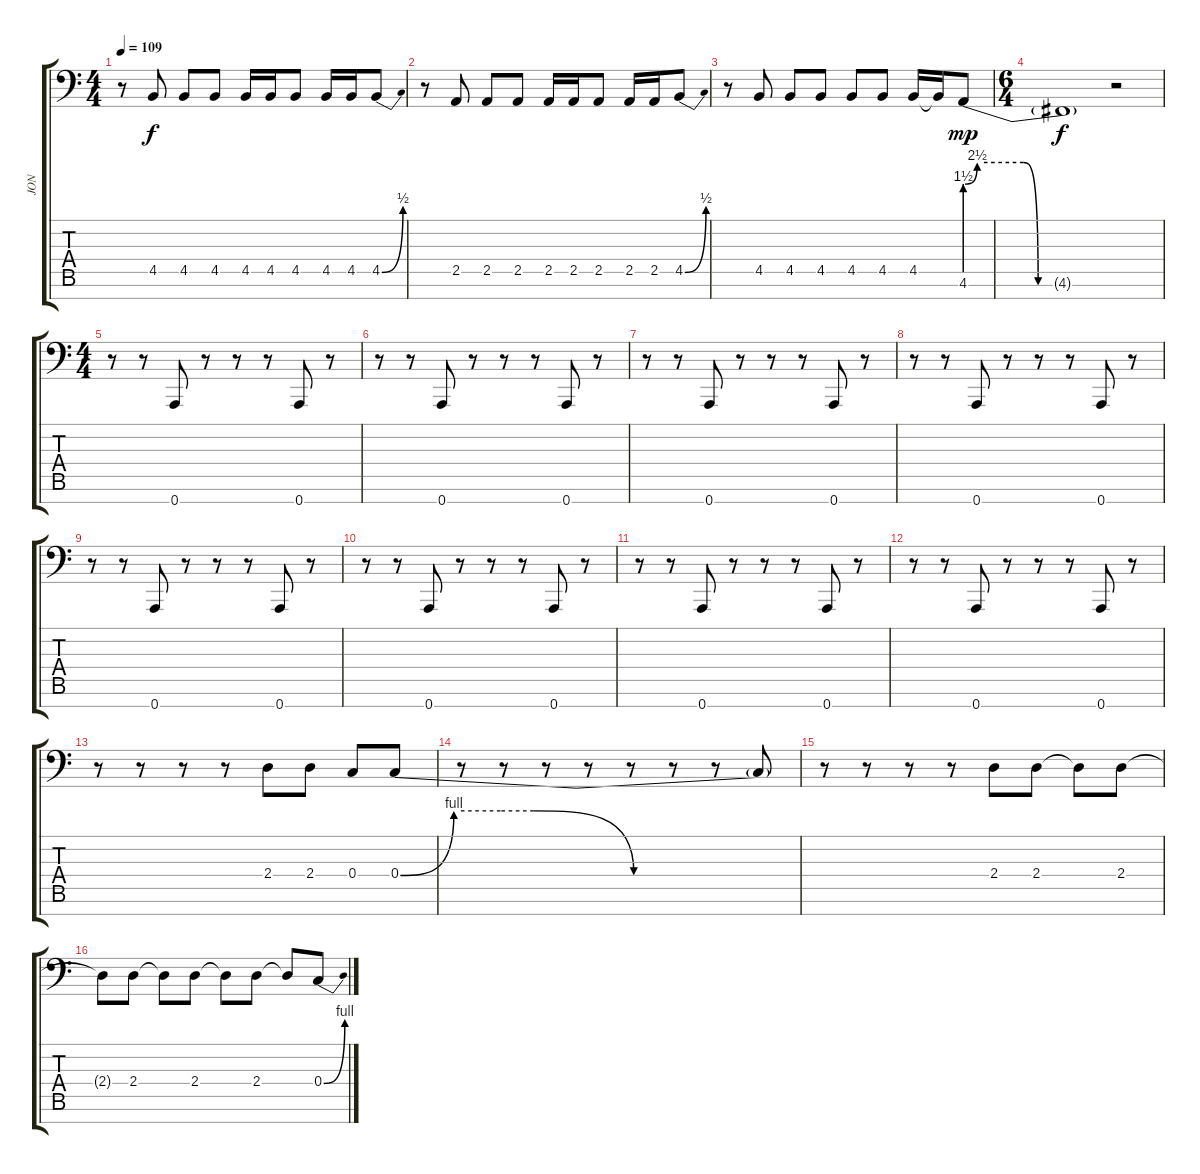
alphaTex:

\track ("JON" "JON") {instrument tenorsax}
\staff {score tabs}
\tuning (D4 A3 F3 C3 G2 D2 A1) {hide}
\ts (4 4)
\tempo 109
\clef f4
\ks c
r.8{dy f} 4.5.8 4.5.8 4.5.8 4.5.16 4.5.16 4.5.8 4.5.16 4.5.16 4.5{be (bend 0 0 60 2)}.8 |
r.8 2.5.8 2.5.8 2.5.8 2.5.16 2.5.16 2.5.8 2.5.16 2.5.16 4.5{be (bend 0 0 60 2)}.8 |
r.8 4.5.8 4.5.8 4.5.8 4.5.8 4.5.8 4.5.16 4.5{t}.16 4.6{be (custom 0 6 5 10 24 10 30 0 60 0)}.8{dy mp} |
\ts (6 4)
4.6{t}.1{dy f} r.2 |
\ts (4 4)
r.8 r.8 0.7.8 r.8 r.8 r.8 0.7.8 r.8 |
r.8 r.8 0.7.8 r.8 r.8 r.8 0.7.8 r.8 |
r.8 r.8 0.7.8 r.8 r.8 r.8 0.7.8 r.8 |
r.8 r.8 0.7.8 r.8 r.8 r.8 0.7.8 r.8 |
r.8 r.8 0.7.8 r.8 r.8 r.8 0.7.8 r.8 |
r.8 r.8 0.7.8 r.8 r.8 r.8 0.7.8 r.8 |
r.8 r.8 0.7.8 r.8 r.8 r.8 0.7.8 r.8 |
r.8 r.8 0.7.8 r.8 r.8 r.8 0.7.8 r.8 |
r.8 r.8 r.8 r.8 2.4.8 2.4.8 0.4.8 0.4{be (custom 0 0 8 4 15 4 20 4 35 0 45 0 60 0)}.8 |
r.8 r.8 r.8 r.8 r.8 r.8 r.8 0.4{t}.8 |
r.8 r.8 r.8 r.8 2.4.8 2.4.8 2.4{t}.8 2.4.8 |
2.4{t}.8 2.4.8 2.4{t}.8 2.4.8 2.4{t}.8 2.4.8 2.4{t}.8 0.4{be (bend 0 0 60 4)}.8
